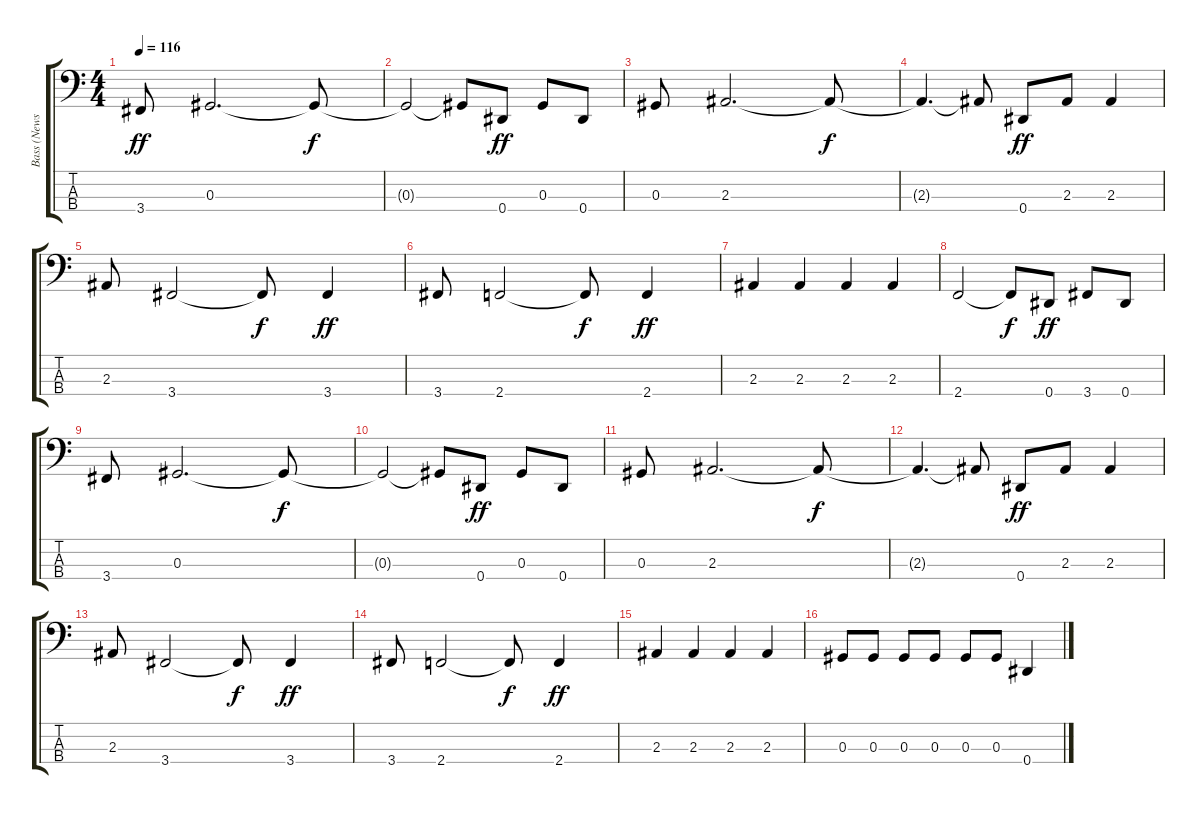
\track ("Bass (Newsted)" "Bass (News") {instrument electricbassfinger}
\staff {score tabs}
\tuning (Gb2 Db2 Ab1 Eb1) {hide}
\ts (4 4)
\tempo 116
\clef f4
\ks c
3.4.8{dy ff} 0.3.2{d} 0.3{t}.8{dy f} |
0.3{t}.2 0.3{t}.8 0.4.8{dy ff} 0.3.8 0.4.8 |
0.3.8 2.3.2{d} 2.3{t}.8{dy f} |
2.3{t}.4{d} 2.3{t}.8 0.4.8{dy ff} 2.3.8 2.3.4 |
2.3.8 3.4.2 3.4{t}.8{dy f} 3.4.4{dy ff} |
3.4.8 2.4.2 2.4{t}.8{dy f} 2.4.4{dy ff} |
2.3.4 2.3.4 2.3.4 2.3.4 |
2.4.2 2.4{t}.8{dy f} 0.4.8{dy ff} 3.4.8 0.4.8 |
3.4.8 0.3.2{d} 0.3{t}.8{dy f} |
0.3{t}.2 0.3{t}.8 0.4.8{dy ff} 0.3.8 0.4.8 |
0.3.8 2.3.2{d} 2.3{t}.8{dy f} |
2.3{t}.4{d} 2.3{t}.8 0.4.8{dy ff} 2.3.8 2.3.4 |
2.3.8 3.4.2 3.4{t}.8{dy f} 3.4.4{dy ff} |
3.4.8 2.4.2 2.4{t}.8{dy f} 2.4.4{dy ff} |
2.3.4 2.3.4 2.3.4 2.3.4 |
0.3.8 0.3.8 0.3.8 0.3.8 0.3.8 0.3.8 0.4.4
